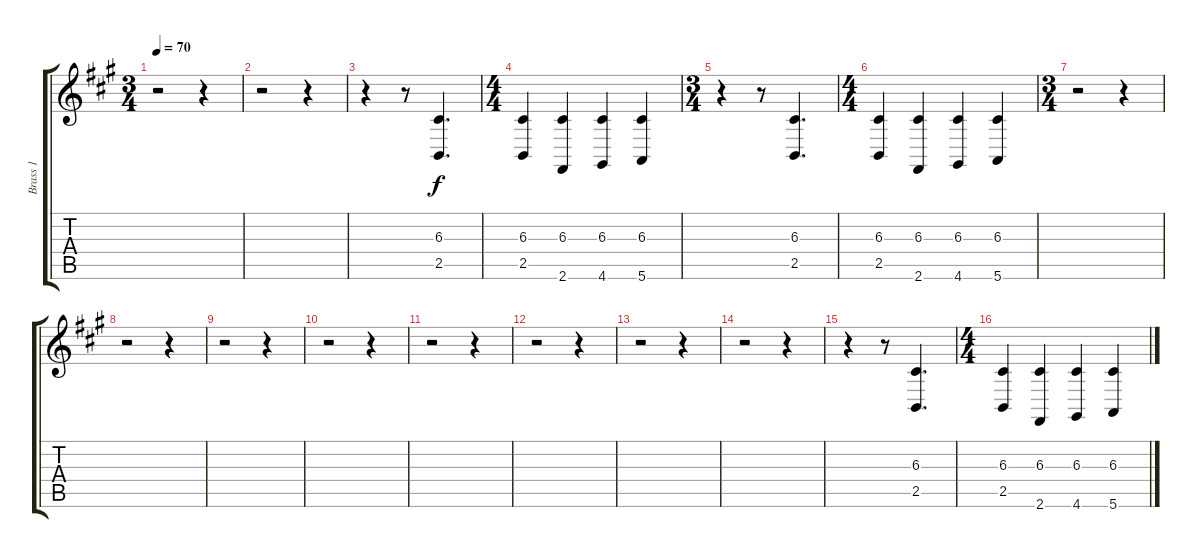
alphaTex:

\track ("Brass 1" "Brass 1") {instrument brasssection}
\staff {score tabs}
\tuning (E4 B3 G3 D3 A2 E2) {hide}
\ts (3 4)
\tempo 70
\clef g2
\ks a
r.2{dy f} r.4 |
r.2 r.4 |
r.4 r.8 (6.3 2.5).4{d} |
\ts (4 4)
(6.3 2.5).4 (6.3 2.6).4 (6.3 4.6).4 (6.3 5.6).4 |
\ts (3 4)
r.4 r.8 (6.3 2.5).4{d} |
\ts (4 4)
(6.3 2.5).4 (6.3 2.6).4 (6.3 4.6).4 (6.3 5.6).4 |
\ts (3 4)
r.2 r.4 |
r.2 r.4 |
r.2 r.4 |
r.2 r.4 |
r.2 r.4 |
r.2 r.4 |
r.2 r.4 |
r.2 r.4 |
r.4 r.8 (6.3 2.5).4{d} |
\ts (4 4)
(6.3 2.5).4 (6.3 2.6).4 (6.3 4.6).4 (6.3 5.6).4
